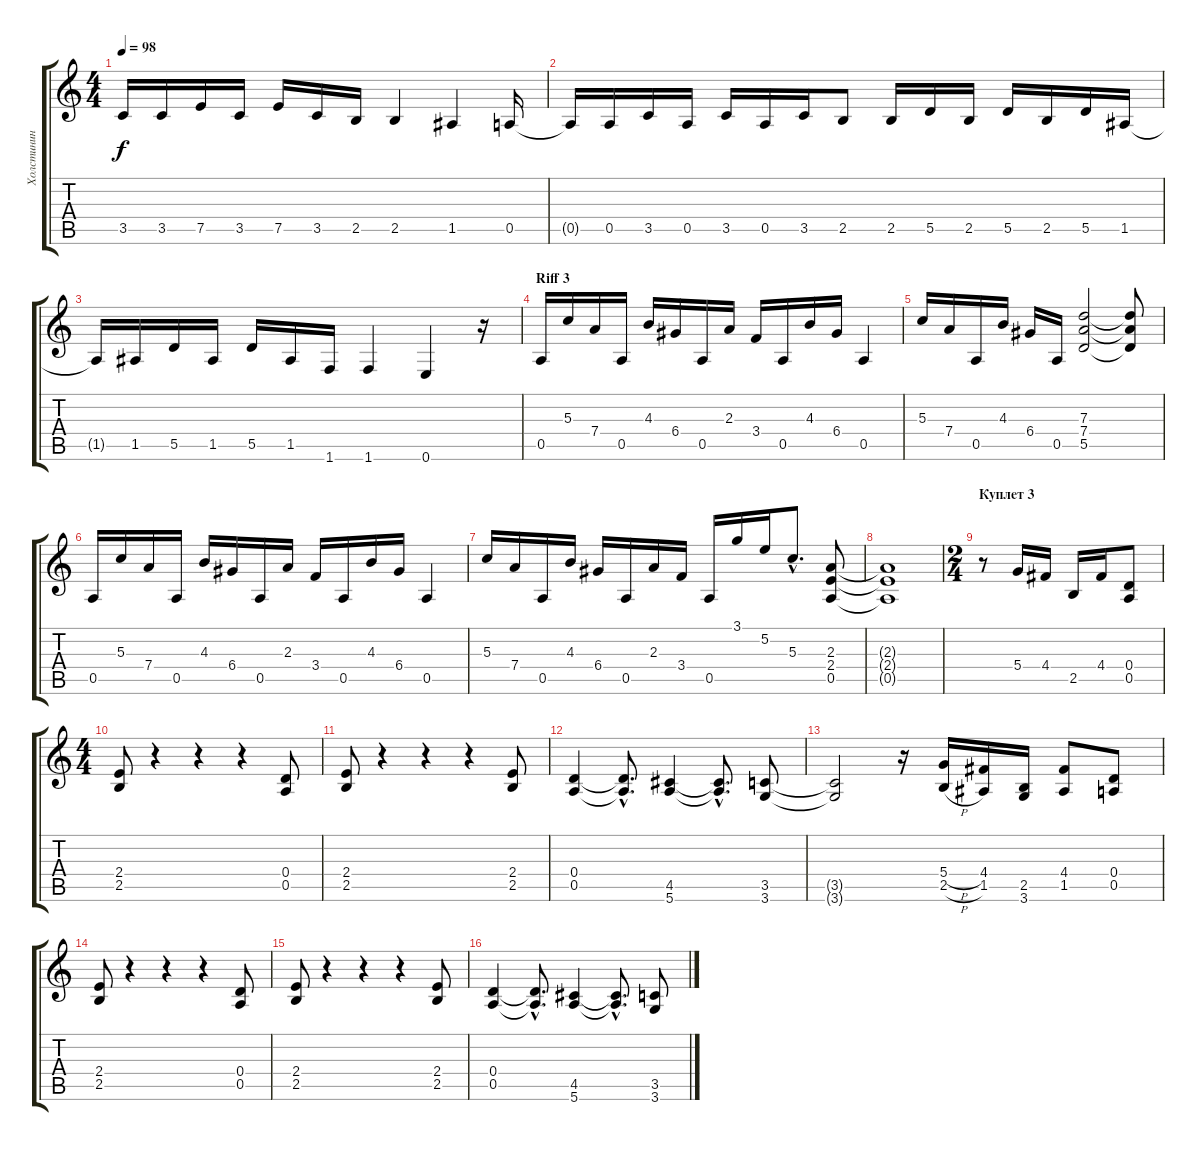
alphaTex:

\track ("Холстинин" "Холстинин") {instrument distortionguitar}
\staff {score tabs}
\tuning (E4 B3 G3 D3 A2 E2) {hide}
\ts (4 4)
\tempo 98
\clef g2
\ks c
3.5{t}.16{dy f} 3.5.16 7.5.16 3.5.16 7.5.16 3.5.16 2.5.16 2.5.4 1.5.4 0.5.16 |
0.5{t}.16 0.5.16 3.5.16 0.5.16 3.5.16 0.5.16 3.5.16 2.5.8 2.5.16 5.5.16 2.5.16 5.5.16 2.5.16 5.5.16 1.5.16 |
1.5{t}.16 1.5.16 5.5.16 1.5.16 5.5.16 1.5.16 1.6.16 1.6.4 0.6.4 r.16 |
\section ("" "Riff 3")
0.5.16 5.3.16 7.4.16 0.5.16 4.3.16 6.4.16 0.5.16 2.3.16 3.4.16 0.5.16 4.3.16 6.4.16 0.5.4 |
5.3.16 7.4.16 0.5.16 4.3.16 6.4.16 0.5.16 (7.3 7.4 5.5).2 (7.3{t} 7.4{t} 5.5{t}).8 |
0.5.16 5.3.16 7.4.16 0.5.16 4.3.16 6.4.16 0.5.16 2.3.16 3.4.16 0.5.16 4.3.16 6.4.16 0.5.4 |
5.3.16 7.4.16 0.5.16 4.3.16 6.4.16 0.5.16 2.3.16 3.4.16 0.5.16 3.1.16 5.2.16 5.3{hac}.8{d} (2.3 2.4 0.5).8 |
(2.3{t} 2.4{t} 0.5{t}).1 |
\ts (2 4)
\section ("" "Куплет 3")
r.8 5.4.16 4.4.16 2.5.16 4.4.16 (0.4 0.5).8 |
\ts (4 4)
(2.4 2.5).8 r.4 r.4 r.4 (0.4 0.5).8 |
(2.4 2.5).8 r.4 r.4 r.4 (2.4 2.5).8 |
(0.4 0.5).4 (0.4{hac t} 0.5{hac t}).8{d} (4.5 5.6).4 (4.5{hac t} 5.6{hac t}).8{d} (3.5 3.6).8 |
(3.5{t} 3.6{t}).2 r.16 (5.4{h} 2.5{h}).16 (4.4 1.5).16 (2.5 3.6).16 (4.4 1.5).8 (0.4 0.5).8 |
(2.4 2.5).8 r.4 r.4 r.4 (0.4 0.5).8 |
(2.4 2.5).8 r.4 r.4 r.4 (2.4 2.5).8 |
(0.4 0.5).4 (0.4{hac t} 0.5{hac t}).8{d} (4.5 5.6).4 (4.5{hac t} 5.6{hac t}).8{d} (3.5 3.6).8
